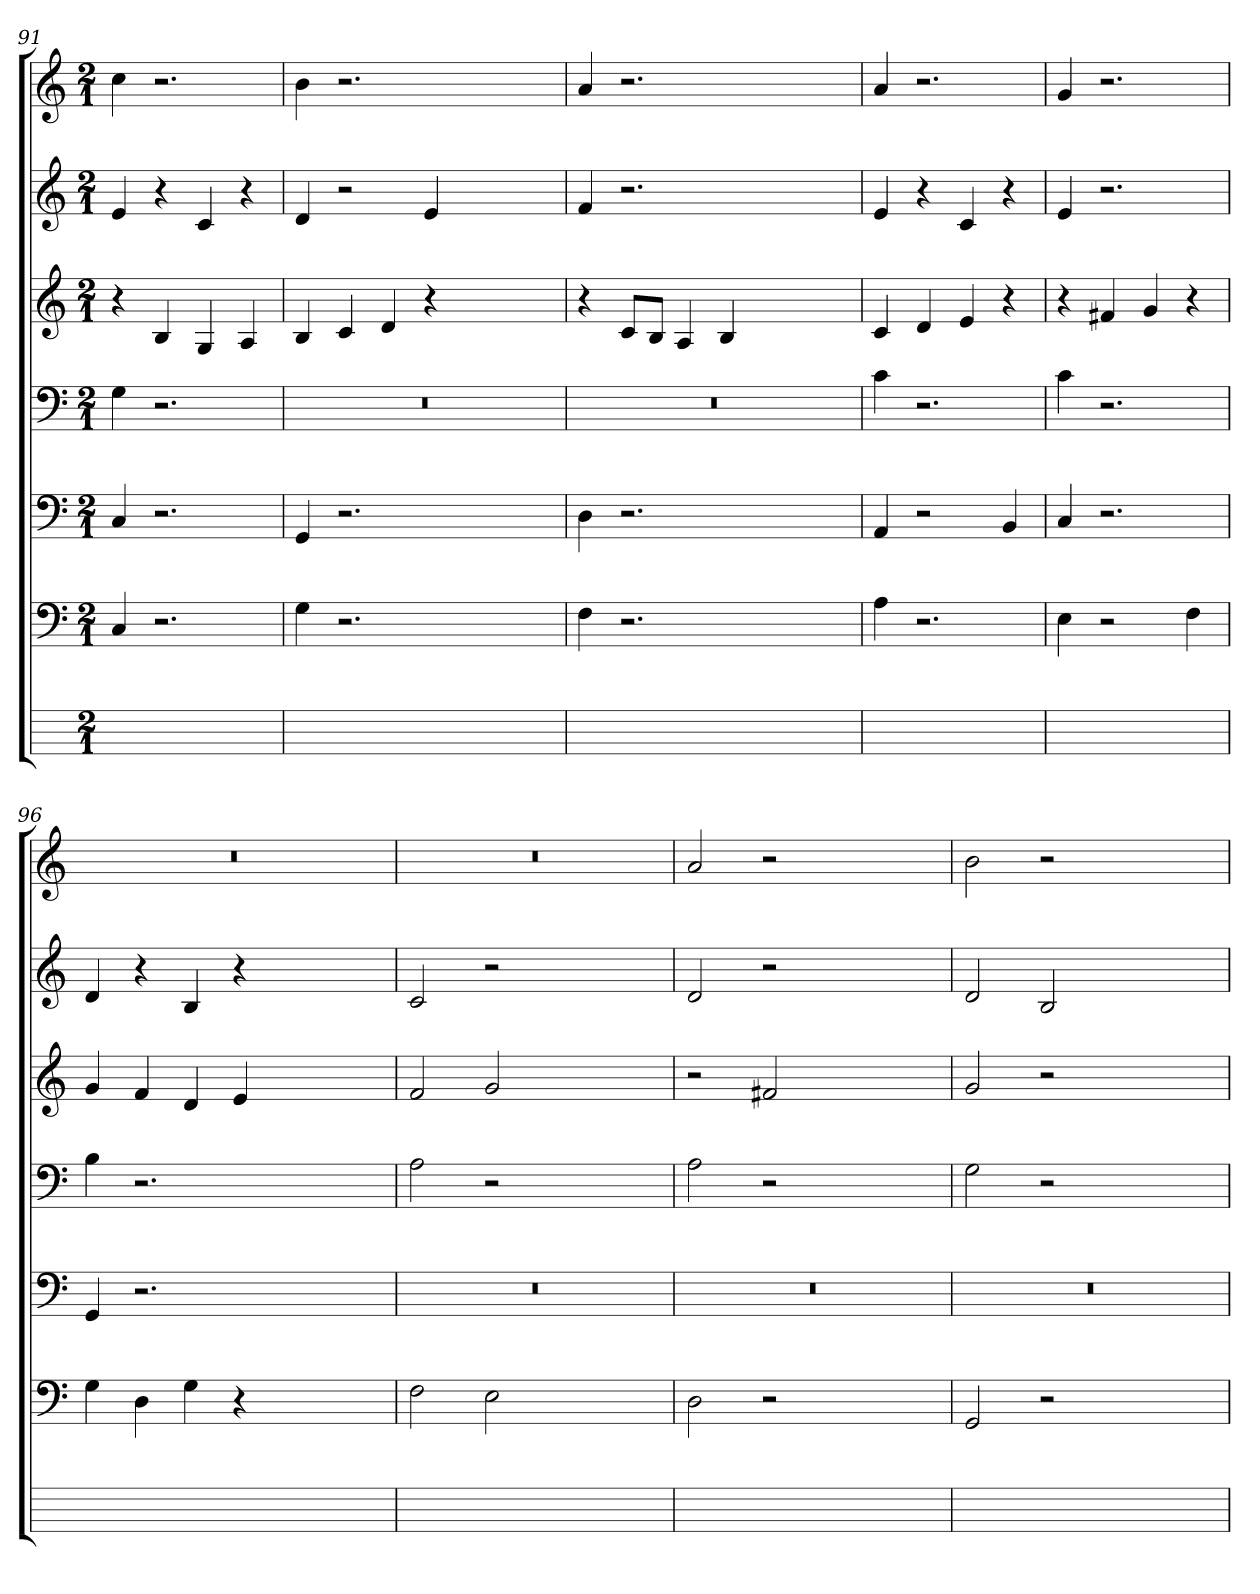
**kern	**kern	**kern	**kern	**kern	**kern	**kern
*part7	*part6	*part5	*part4	*part3	*part2	*part1
*staff7	*staff6	*staff5	*staff4	*staff3	*staff2	*staff1
*	*clefF4	*clefF4	*clefF4	*clefG2	*clefG2	*clefG2
*	*k[]	*k[]	*k[]	*k[]	*k[]	*k[]
*	*C:	*C:	*C:	*C:	*C:	*C:
*M2/1	*M2/1	*M2/1	*M2/1	*M2/1	*M2/1	*M2/1
=91	=91	=91	=91	=91	=91	=91
1ryy	4C	4C	4G	4r	4e	4cci
.	2.r	2.r	2.r	4B	4r	2.r
.	.	.	.	4G	4c	.
.	.	.	.	4A	4r	.
=92	=92	=92	=92	=92	=92	=92
0ryy	4G	4GG	0r	4B	4d	4b
.	2.r	2.r	.	4c	2r	2.r
.	.	.	.	4d	.	.
.	.	.	.	4r	4e	.
.	1ryy	1ryy	.	1ryy	1ryy	1ryy
=93	=93	=93	=93	=93	=93	=93
0ryy	4F	4D	0r	4r	4f	4a
.	2.r	2.r	.	8cL	2.r	2.r
.	.	.	.	8BjJ	.	.
.	.	.	.	4A	.	.
.	.	.	.	4B	.	.
.	1ryy	1ryy	.	1ryy	1ryy	1ryy
=94	=94	=94	=94	=94	=94	=94
1ryy	4A	4AA	4c	4c	4e	4a
.	2.r	2r	2.r	4d	4r	2.r
.	.	.	.	4e	4c	.
.	.	4BB	.	4r	4r	.
=95	=95	=95	=95	=95	=95	=95
1ryy	4E	4C	4ci	4r	4e	4g
.	2r	2.r	2.r	4f#XZ	2.r	2.r
.	.	.	.	4g	.	.
.	4F	.	.	4r	.	.
=96	=96	=96	=96	=96	=96	=96
0ryy	4G	4GG	4B	4gi	4d	0r
.	4D	2.r	2.r	4f	4r	.
.	4G	.	.	4d	4B	.
.	4r	.	.	4e	4r	.
.	1ryy	1ryy	1ryy	1ryy	1ryy	.
=97	=97	=97	=97	=97	=97	=97
0ryy	2F	0r	2A	2f	2c	0r
.	2E	.	2r	2g	2r	.
.	1ryy	.	1ryy	1ryy	1ryy	.
=98	=98	=98	=98	=98	=98	=98
0ryy	2D	0r	2A	2r	2d	2a
.	2r	.	2r	2f#X	2r	2r
.	1ryy	.	1ryy	1ryy	1ryy	1ryy
=99	=99	=99	=99	=99	=99	=99
0ryy	2GG	0r	2G	2g	2di	2b
.	2r	.	2r	2r	2B	2r
.	1ryy	.	1ryy	1ryy	1ryy	1ryy
=	=	=	=	=	=	=
*-	*-	*-	*-	*-	*-	*-
